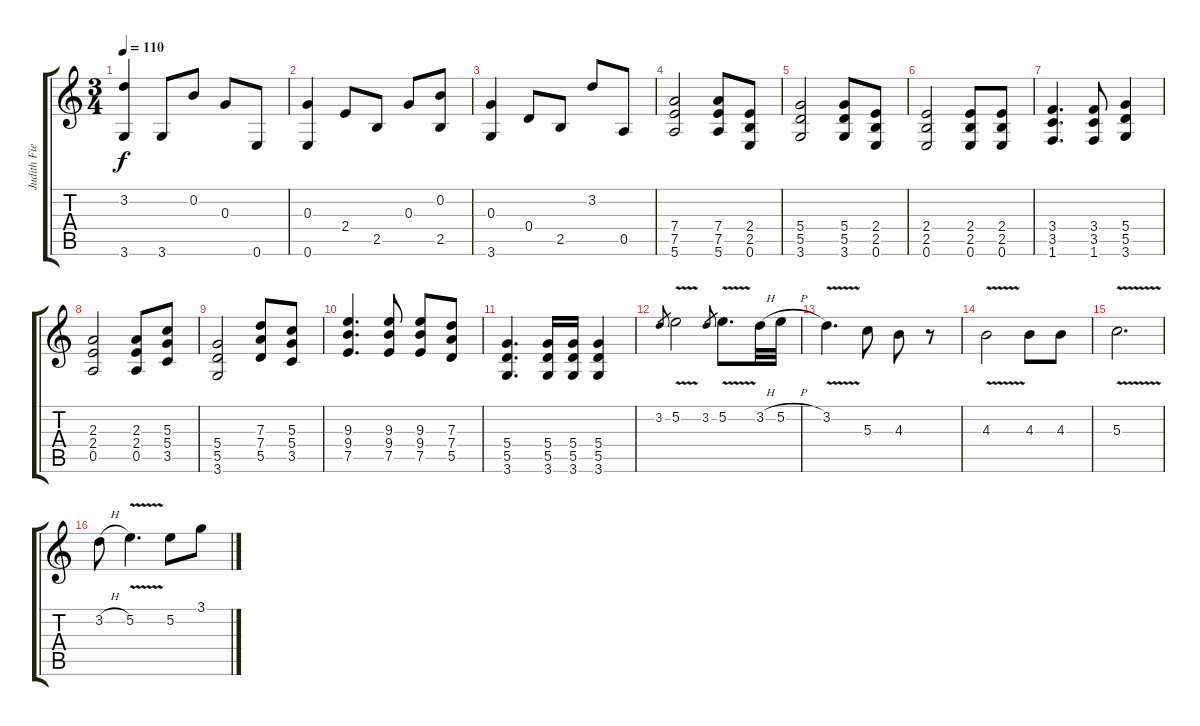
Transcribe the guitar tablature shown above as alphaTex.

\track ("Judith Fieldhat" "Judith Fie") {instrument distortionguitar}
\staff {score tabs}
\tuning (E4 B3 G3 D3 A2 E2) {hide}
\ts (3 4)
\tempo 110
\clef g2
\ks c
(3.2 3.6).4{dy f} 3.6.8 0.2.8 0.3.8 0.6.8 |
(0.3 0.6).4 2.4.8 2.5.8 0.3.8 (0.2 2.5).8 |
(0.3 3.6).4 0.4.8 2.5.8 3.2.8 0.5.8 |
(7.4 7.5 5.6).2{instrument distortionguitar} (7.4 7.5 5.6).8 (2.4 2.5 0.6).8 |
(5.4 5.5 3.6).2 (5.4 5.5 3.6).8 (2.4 2.5 0.6).8 |
(2.4 2.5 0.6).2 (2.4 2.5 0.6).8 (2.4 2.5 0.6).8 |
(3.4 3.5 1.6).4{d} (3.4 3.5 1.6).8 (5.4 5.5 3.6).4 |
(2.3 2.4 0.5).2 (2.3 2.4 0.5).8 (5.3 5.4 3.5).8 |
(5.4 5.5 3.6).2 (7.3 7.4 5.5).8 (5.3 5.4 3.5).8 |
(9.3 9.4 7.5).4{d} (9.3 9.4 7.5).8 (9.3 9.4 7.5).8 (7.3 7.4 5.5).8 |
(5.4 5.5 3.6).4{d} (5.4 5.5 3.6).16 (5.4 5.5 3.6).16 (5.4 5.5 3.6).4 |
3.2.8{gr} 5.2{v}.2 3.2.8{gr} 5.2{v}.8{d} 3.2{h}.32 5.2{h}.32 |
3.2{v}.4{d} 5.3.8 4.3.8 r.8 |
4.3{v}.2 4.3.8 4.3.8 |
5.3{v}.2{d} |
3.2{h}.8 5.2{v}.4{d} 5.2.8 3.1.8
